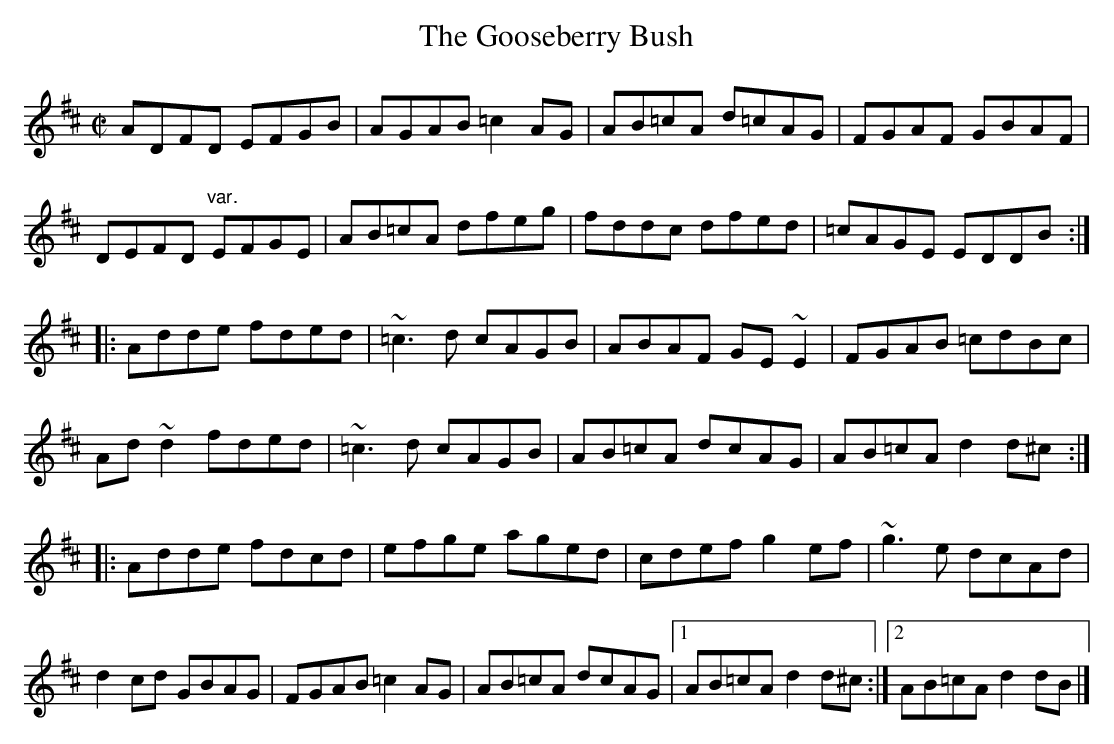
X:1
T:Gooseberry Bush, The
M:C|
L:1/8
K:D
ADFD EFGB|AGAB =c2AG|AB=cA d=cAG|FGAF GBAF|!
DEFD "var."EFGE|AB=cA dfeg|fddc dfed|=cAGE EDDB:|!
|:Adde fded|~=c3d cAGB|ABAF GE~E2|FGAB =cdBc|!
Ad~d2 fded|~=c3d cAGB|AB=cA dcAG|AB=cA d2d^c:|!
|:Adde fdcd|efge aged|cdef g2ef|~g3e dcAd|!
d2cd GBAG|FGAB =c2AG|AB=cA dcAG|1AB=cA d2d^c:|2AB=cA d2dB|]!
